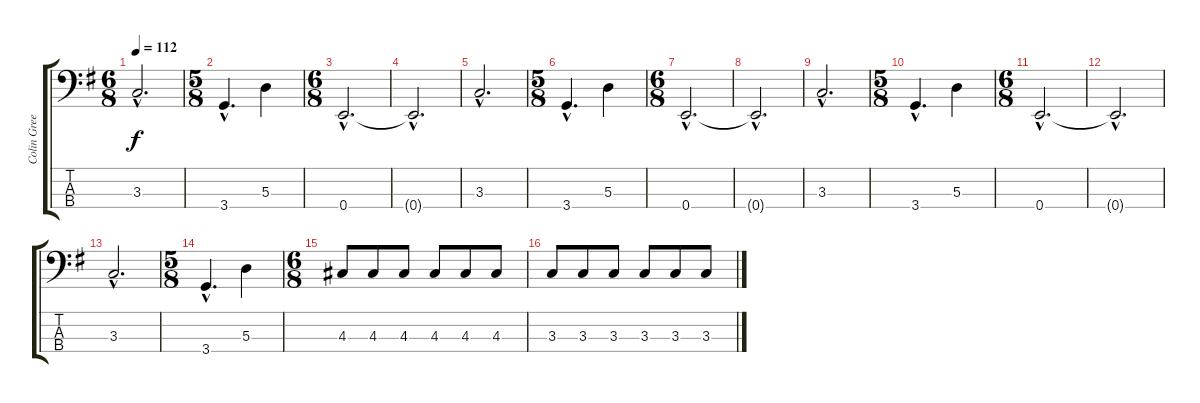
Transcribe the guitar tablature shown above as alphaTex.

\track ("Colin Greenwood" "Colin Gree") {instrument electricbassfinger}
\staff {score tabs}
\tuning (G2 D2 A1 E1) {hide}
\ts (6 8)
\tempo 112
\clef f4
\ks g
3.3{hac}.2{d dy f} |
\ts (5 8)
3.4{hac}.4{d} 5.3.4 |
\ts (6 8)
0.4{hac}.2{d} |
0.4{hac t}.2{d} |
3.3{hac}.2{d} |
\ts (5 8)
3.4{hac}.4{d} 5.3.4 |
\ts (6 8)
0.4{hac}.2{d} |
0.4{hac t}.2{d} |
3.3{hac}.2{d} |
\ts (5 8)
3.4{hac}.4{d} 5.3.4 |
\ts (6 8)
0.4{hac}.2{d} |
0.4{hac t}.2{d} |
3.3{hac}.2{d} |
\ts (5 8)
3.4{hac}.4{d} 5.3.4 |
\ts (6 8)
4.3.8 4.3.8 4.3.8 4.3.8 4.3.8 4.3.8 |
3.3.8 3.3.8 3.3.8 3.3.8 3.3.8 3.3.8
